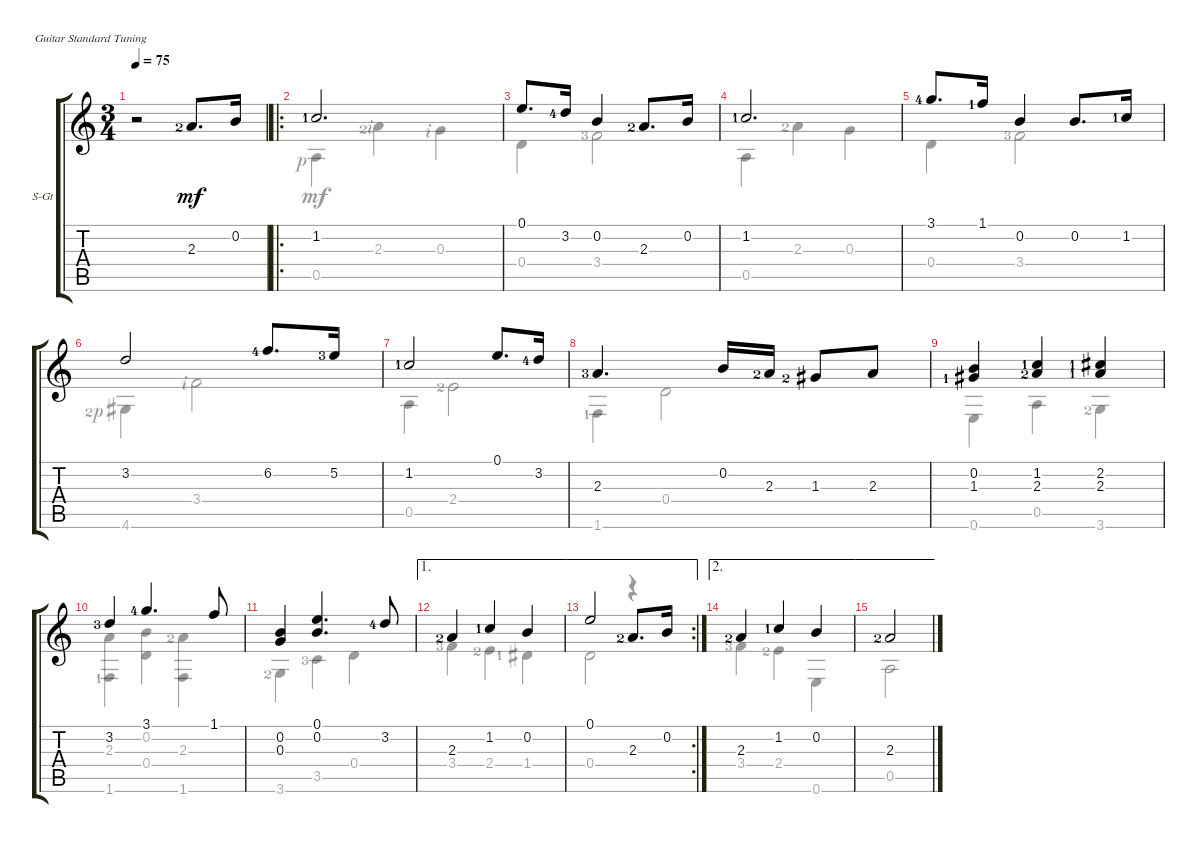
\defaultSystemsLayout 4
\bracketExtendMode groupsimilarinstruments
\firstSystemTrackNameOrientation horizontal
\otherSystemsTrackNameOrientation horizontal
\track ("Steel Guitar" "S-Gt") {instrument acousticguitarsteel}
\staff {score tabs}
\tuning (E4 B3 G3 D3 A2 E2)
\voice
\ts (3 4)
\tempo 75
\clef g2
\ks c
r.2{dy mf instrument acousticguitarsteel} 2.3{lf 3}.8{d} 0.2.16 |
\ro
1.2{lf 2}.2{d} |
0.1.8{d} 3.2{lf 5}.16 0.2.4 2.3{lf 3}.8{d} 0.2.16 |
1.2{lf 2}.2{d} |
3.1{lf 5}.8{d} 1.1{lf 2}.16 0.2.4 0.2.8{d} 1.2{lf 2}.16 |
3.2.2 6.2{lf 5}.8{d} 5.2{lf 4}.16 |
1.2{lf 2}.2 0.1.8{d} 3.2{lf 5}.16 |
2.3{lf 4}.4{d} 0.2.16 2.3{lf 3}.16 1.3{lf 3}.8 2.3.8 |
(1.3{lf 2} 0.2).4 (1.2{lf 2} 2.3{lf 3}).4 (2.3{lf 2} 2.2{lf 2}).4 |
3.2{lf 4}.4 3.1{lf 5}.4{d} 1.1.8 |
(0.2 0.3).4 (0.1 0.2).4{d} 3.2{lf 5}.8 |
\ae 1
2.3{lf 3}.4 1.2{lf 2}.4 0.2.4 |
\ae 1
\rc 2
0.1.2 2.3{lf 3}.8{d} 0.2.16 |
\ae 2
2.3{lf 3}.4 1.2{lf 2}.4 0.2.4 |
\ae 2
2.3{lf 3}.2
\voice
\clef g2
\ottava regular
\simile none
\ks c
|
0.5{rf 1}.4 2.3{lf 3 rf 2}.4 0.3{rf 2}.4 |
0.4.4 3.4{lf 4}.2 |
0.5.4 2.3{lf 3}.4 0.3.4 |
0.4.4 3.4{lf 4}.2 |
4.6{lf 3 rf 1}.4 3.4{rf 2}.2 |
0.5.4 2.4{lf 3}.2 |
1.6{lf 2}.4 0.4.2 |
0.6.4 0.5.4 3.6{lf 3}.4 |
(1.6{lf 2} 2.3).4 (0.4 0.2).4 (1.6 2.3{lf 3}).4 |
3.6{lf 3}.4 3.5{lf 4}.4 0.4.4 |
3.4{lf 4}.4 2.4{lf 3}.4 1.4{lf 2}.4 |
0.4.2 r.4 |
3.4{lf 4}.4 2.4{lf 3}.4 0.6.4 |
0.5.2
